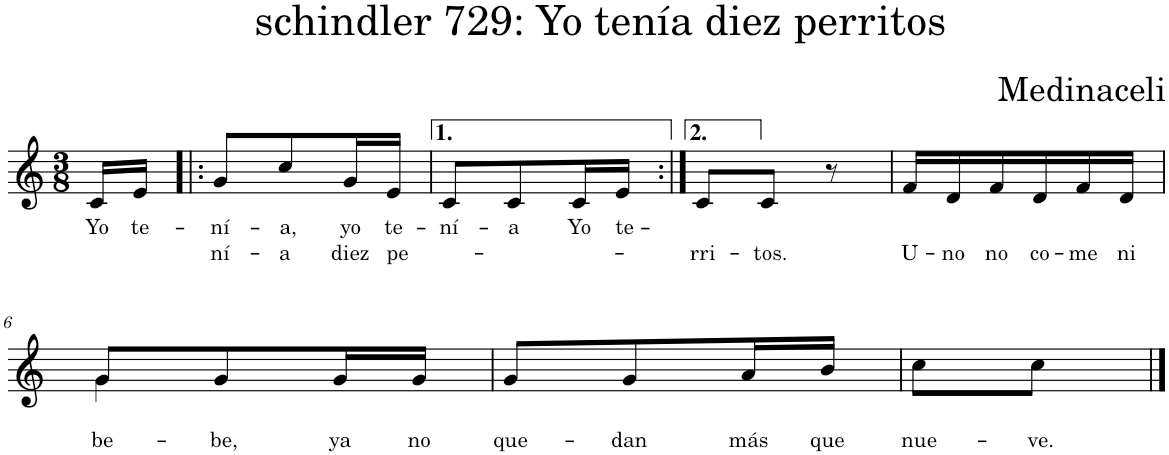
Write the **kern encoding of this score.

**kern	**text	**text
*part1	*part1	*part1
*staff1	*staff1	*staff1
*I"Piano	*	*
*I'Pno.	*	*
*clefG2	*	*
*k[]	*	*
*M3/8	*	*
=1	=1	=1
!	!LO:LY:b	!
16c/LL	Yo	.
!	!LO:LY:b	!
16e/JJ	te-	.
=2!|:	=2!|:	=2!|:
!	!LO:LY:b	!LO:LY:b
8g/L	-ní-	ní-
!	!LO:LY:b	!LO:LY:b
8cc/	-a,	-a
!	!LO:LY:b	!LO:LY:b
16g/L	yo	diez
!	!LO:LY:b	!LO:LY:b
16e/JJ	te-	pe-
=3	=3	=3
!	!LO:LY:b	!
8c/L	-ní-	.
!	!LO:LY:b	!
8c/	-a	.
!	!LO:LY:b	!
16c/L	Yo	.
!	!LO:LY:b	!
16e/JJ	te-	.
=4:|!	=4:|!	=4:|!
!	!	!LO:LY:b
8c/L	.	-rri-
!	!	!LO:LY:b
8c/J	.	-tos.
8r	.	.
=5	=5	=5
!	!	!LO:LY:b
16f/LL	.	U-
!	!	!LO:LY:b
16d/	.	-no
!	!	!LO:LY:b
16f/	.	no
!	!	!LO:LY:b
16d/	.	co-
!	!	!LO:LY:b
16f/	.	-me
!	!	!LO:LY:b
16d/JJ	.	ni
!!LO:LB:g=z
=6	=6	=6
!	!	!LO:LY:b
*^	*	*
8g/L	4g!\	.	be-
!	!	!	!LO:LY:b
8g/	.	.	-be,
!	!	!	!LO:LY:b
16g/L	8ryy	.	ya
!	!	!	!LO:LY:b
16g/JJ	.	.	no
*v	*v	*	*
=7	=7	=7
!	!	!LO:LY:b
8g/L	.	que-
!	!	!LO:LY:b
8g/	.	-dan
!	!	!LO:LY:b
16a/L	.	más
!	!	!LO:LY:b
16b/JJ	.	que
=8	=8	=8
!	!	!LO:LY:b
8cc\L	.	nue-
!	!	!LO:LY:b
8cc\J	.	-ve.
==	==	==
*-	*-	*-
